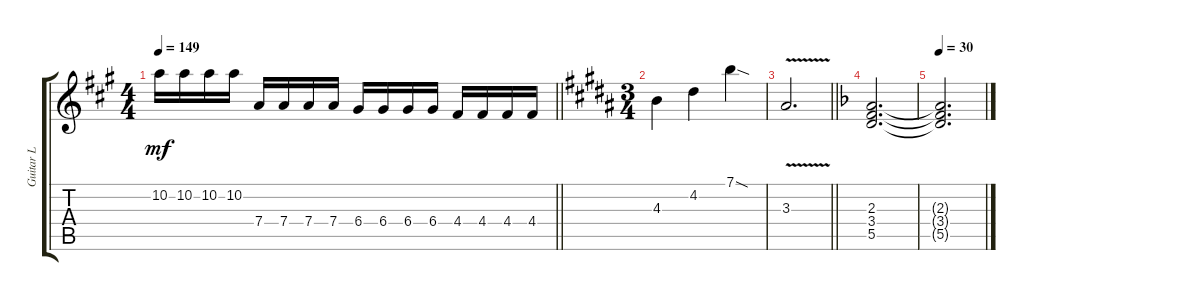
\track ("Guitar L" "Guitar L") {instrument distortionguitar}
\staff {score tabs}
\tuning (E4 B3 G3 D3 A2 E2) {hide}
\ts (4 4)
\tempo 149
\clef g2
\barLineRight lightlight
\ks a
10.2.16{dy mf} 10.2.16 10.2.16 10.2.16 7.4.16 7.4.16 7.4.16 7.4.16 6.4.16 6.4.16 6.4.16 6.4.16 4.4.16 4.4.16 4.4.16 4.4.16 |
\ts (3 4)
\ks b
4.3.4 4.2.4 7.1{sod}.4 |
\barLineRight lightlight
3.3{v}.2{d} |
\ks f
(2.3 3.4 5.5).2{d} |
\tempo 30
(2.3{t} 3.4{t} 5.5{t}).2{d}
